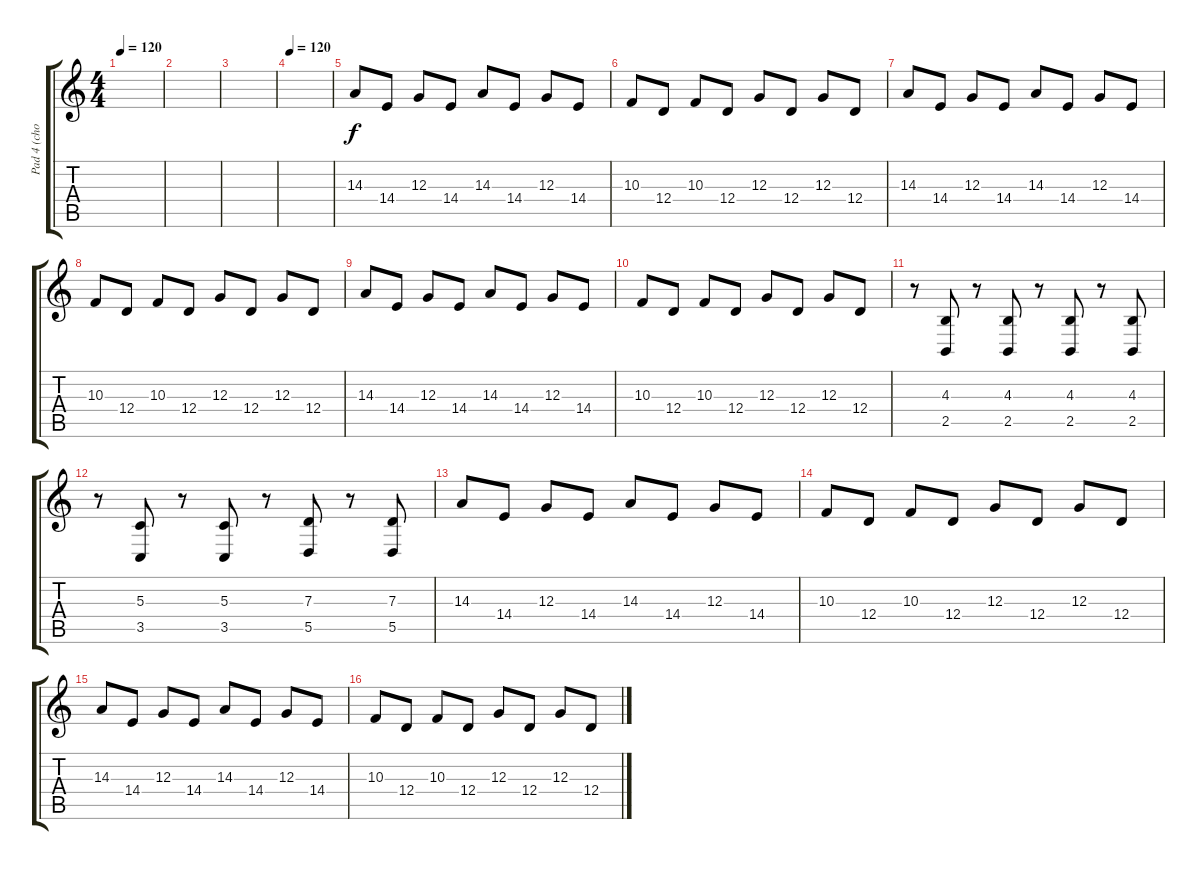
\track ("Pad 4 (choir)" "Pad 4 (cho") {instrument pad4choir}
\staff {score tabs}
\tuning (E4 B3 G3 D3 A2 E2) {hide}
\ts (4 4)
\tempo 120
\clef g2
\ks c
|
|
|
\tempo 120
|
14.3.8{instrument vibraphone} 14.4.8 12.3.8 14.4.8 14.3.8 14.4.8 12.3.8 14.4.8 |
10.3.8{instrument vibraphone} 12.4.8 10.3.8 12.4.8 12.3.8 12.4.8 12.3.8 12.4.8 |
14.3.8{instrument vibraphone} 14.4.8 12.3.8 14.4.8 14.3.8 14.4.8 12.3.8 14.4.8 |
10.3.8{instrument vibraphone} 12.4.8 10.3.8 12.4.8 12.3.8 12.4.8 12.3.8 12.4.8 |
14.3.8{instrument vibraphone} 14.4.8 12.3.8 14.4.8 14.3.8 14.4.8 12.3.8 14.4.8 |
10.3.8{instrument vibraphone} 12.4.8 10.3.8 12.4.8 12.3.8 12.4.8 12.3.8 12.4.8 |
r.8{instrument vibraphone} (4.3 2.5).8 r.8 (4.3 2.5).8 r.8 (4.3 2.5).8 r.8 (4.3 2.5).8 |
r.8{instrument vibraphone} (5.3 3.5).8 r.8 (5.3 3.5).8 r.8 (7.3 5.5).8 r.8 (7.3 5.5).8 |
14.3.8{instrument vibraphone} 14.4.8 12.3.8 14.4.8 14.3.8 14.4.8 12.3.8 14.4.8 |
10.3.8{instrument vibraphone} 12.4.8 10.3.8 12.4.8 12.3.8 12.4.8 12.3.8 12.4.8 |
14.3.8{instrument vibraphone} 14.4.8 12.3.8 14.4.8 14.3.8 14.4.8 12.3.8 14.4.8 |
10.3.8{instrument vibraphone} 12.4.8 10.3.8 12.4.8 12.3.8 12.4.8 12.3.8 12.4.8
